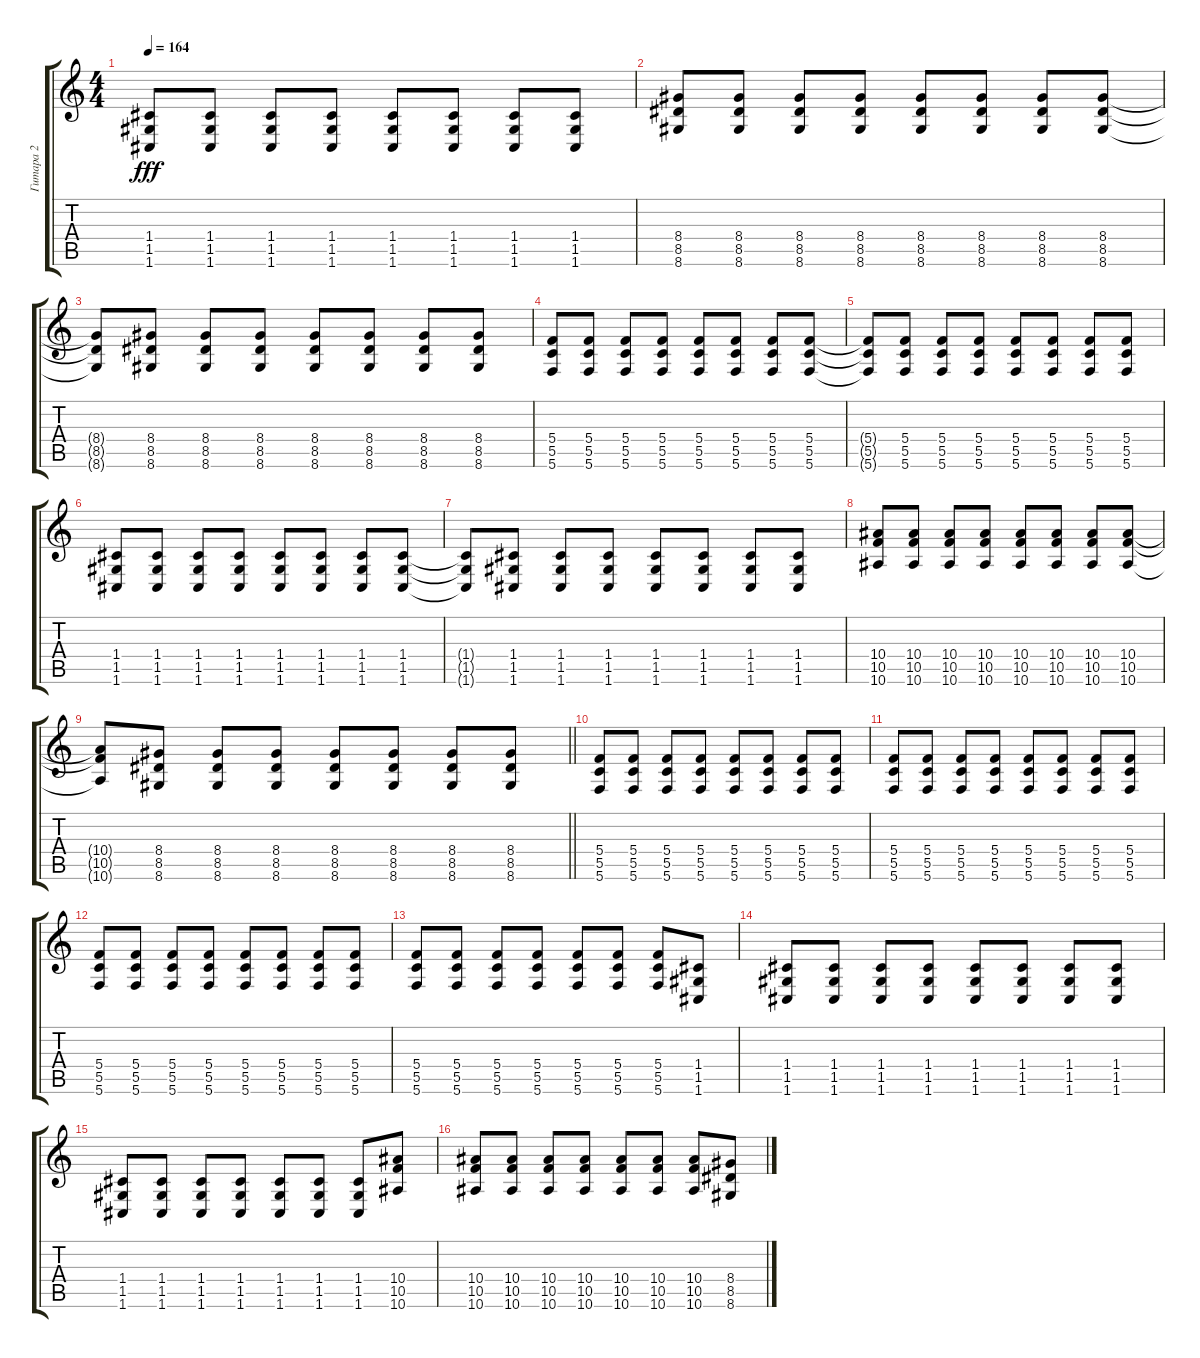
\track ("Гитара 2" "Гитара 2") {instrument distortionguitar}
\staff {score tabs}
\tuning (D4 A3 F3 C3 G2 C2) {hide}
\ts (4 4)
\tempo 164
\clef g2
\ks c
(1.4{t} 1.5{t} 1.6{t}).8{dy fff} (1.4 1.5 1.6).8 (1.4 1.5 1.6).8 (1.4 1.5 1.6).8 (1.4 1.5 1.6).8 (1.4 1.5 1.6).8 (1.4 1.5 1.6).8 (1.4 1.5 1.6).8 |
(8.4 8.5 8.6).8 (8.4 8.5 8.6).8 (8.4 8.5 8.6).8 (8.4 8.5 8.6).8 (8.4 8.5 8.6).8 (8.4 8.5 8.6).8 (8.4 8.5 8.6).8 (8.4 8.5 8.6).8 |
(8.4{t} 8.5{t} 8.6{t}).8 (8.4 8.5 8.6).8 (8.4 8.5 8.6).8 (8.4 8.5 8.6).8 (8.4 8.5 8.6).8 (8.4 8.5 8.6).8 (8.4 8.5 8.6).8 (8.4 8.5 8.6).8 |
(5.4 5.5 5.6).8 (5.4 5.5 5.6).8 (5.4 5.5 5.6).8 (5.4 5.5 5.6).8 (5.4 5.5 5.6).8 (5.4 5.5 5.6).8 (5.4 5.5 5.6).8 (5.4 5.5 5.6).8 |
(5.4{t} 5.5{t} 5.6{t}).8 (5.4 5.5 5.6).8 (5.4 5.5 5.6).8 (5.4 5.5 5.6).8 (5.4 5.5 5.6).8 (5.4 5.5 5.6).8 (5.4 5.5 5.6).8 (5.4 5.5 5.6).8 |
(1.4 1.5 1.6).8 (1.4 1.5 1.6).8 (1.4 1.5 1.6).8 (1.4 1.5 1.6).8 (1.4 1.5 1.6).8 (1.4 1.5 1.6).8 (1.4 1.5 1.6).8 (1.4 1.5 1.6).8 |
(1.4{t} 1.5{t} 1.6{t}).8 (1.4 1.5 1.6).8 (1.4 1.5 1.6).8 (1.4 1.5 1.6).8 (1.4 1.5 1.6).8 (1.4 1.5 1.6).8 (1.4 1.5 1.6).8 (1.4 1.5 1.6).8 |
(10.4 10.5 10.6).8 (10.4 10.5 10.6).8 (10.4 10.5 10.6).8 (10.4 10.5 10.6).8 (10.4 10.5 10.6).8 (10.4 10.5 10.6).8 (10.4 10.5 10.6).8 (10.4 10.5 10.6).8 |
\barLineRight lightlight
(10.4{t} 10.5{t} 10.6{t}).8 (8.4 8.5 8.6).8 (8.4 8.5 8.6).8 (8.4 8.5 8.6).8 (8.4 8.5 8.6).8 (8.4 8.5 8.6).8 (8.4 8.5 8.6).8 (8.4 8.5 8.6).8 |
(5.4 5.5 5.6).8 (5.4 5.5 5.6).8 (5.4 5.5 5.6).8 (5.4 5.5 5.6).8 (5.4 5.5 5.6).8 (5.4 5.5 5.6).8 (5.4 5.5 5.6).8 (5.4 5.5 5.6).8 |
(5.4 5.5 5.6).8 (5.4 5.5 5.6).8 (5.4 5.5 5.6).8 (5.4 5.5 5.6).8 (5.4 5.5 5.6).8 (5.4 5.5 5.6).8 (5.4 5.5 5.6).8 (5.4 5.5 5.6).8 |
(5.4 5.5 5.6).8 (5.4 5.5 5.6).8 (5.4 5.5 5.6).8 (5.4 5.5 5.6).8 (5.4 5.5 5.6).8 (5.4 5.5 5.6).8 (5.4 5.5 5.6).8 (5.4 5.5 5.6).8 |
(5.4 5.5 5.6).8 (5.4 5.5 5.6).8 (5.4 5.5 5.6).8 (5.4 5.5 5.6).8 (5.4 5.5 5.6).8 (5.4 5.5 5.6).8 (5.4 5.5 5.6).8 (1.4 1.5 1.6).8 |
(1.4 1.5 1.6).8 (1.4 1.5 1.6).8 (1.4 1.5 1.6).8 (1.4 1.5 1.6).8 (1.4 1.5 1.6).8 (1.4 1.5 1.6).8 (1.4 1.5 1.6).8 (1.4 1.5 1.6).8 |
(1.4 1.5 1.6).8 (1.4 1.5 1.6).8 (1.4 1.5 1.6).8 (1.4 1.5 1.6).8 (1.4 1.5 1.6).8 (1.4 1.5 1.6).8 (1.4 1.5 1.6).8 (10.4 10.5 10.6).8 |
(10.4 10.5 10.6).8 (10.4 10.5 10.6).8 (10.4 10.5 10.6).8 (10.4 10.5 10.6).8 (10.4 10.5 10.6).8 (10.4 10.5 10.6).8 (10.4 10.5 10.6).8 (8.4 8.5 8.6).8
